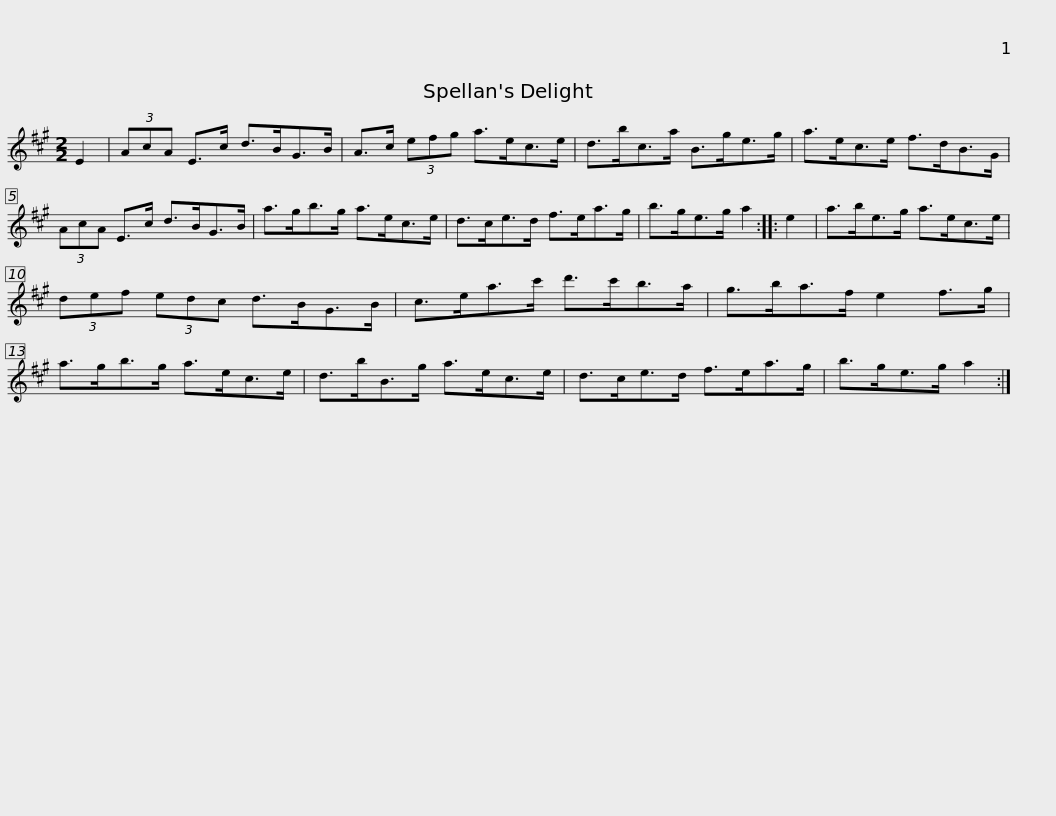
X:1
L:1/8
M:2/2
I:linebreak $
K:A
V:1 treble
V:1
 E2 | (3AcA E>c d>BG>B | A>c (3efg a>ec>e | d>bc>a B>ge>g | a>ec>e f>dB>G |$ %5
 (3AcA E>c d>BG>B | a>gb>g a>ec>e | d>ce>d f>ea>g | b>ge>g a2 :: e2 |$ %10
 a>be>g a>ec>e | (3def (3edc d>BG>B | c>ea>c' d'>c'b>a | g>ba>f e2 f>g |$ a>gb>g a>ec>e | %15
 d>bB>g a>ec>e | d>ce>d f>ea>g | b>ge>g a2 :| %18
